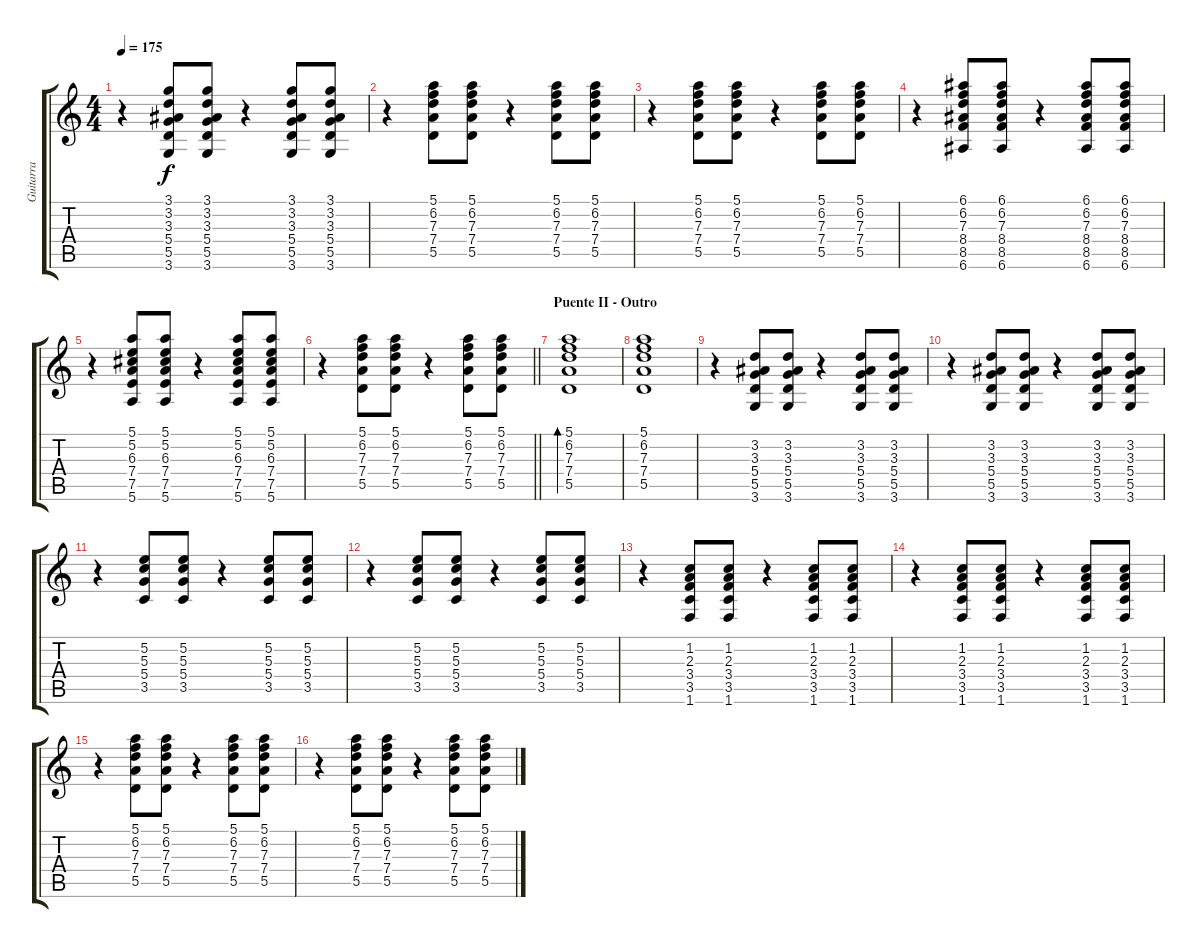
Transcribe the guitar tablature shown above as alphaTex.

\track ("Guitarra" "Guitarra") {instrument acousticguitarsteel}
\staff {score tabs}
\tuning (E4 B3 G3 D3 A2 E2) {hide}
\ts (4 4)
\tempo 175
\clef g2
\ks c
r.4{dy f} (3.1 3.2 3.3 5.4 5.5 3.6).8 (3.1 3.2 3.3 5.4 5.5 3.6).8 r.4 (3.1 3.2 3.3 5.4 5.5 3.6).8 (3.1 3.2 3.3 5.4 5.5 3.6).8 |
r.4 (5.1 6.2 7.3 7.4 5.5).8 (5.1 6.2 7.3 7.4 5.5).8 r.4 (5.1 6.2 7.3 7.4 5.5).8 (5.1 6.2 7.3 7.4 5.5).8 |
r.4 (5.1 6.2 7.3 7.4 5.5).8 (5.1 6.2 7.3 7.4 5.5).8 r.4 (5.1 6.2 7.3 7.4 5.5).8 (5.1 6.2 7.3 7.4 5.5).8 |
r.4 (6.1 6.2 7.3 8.4 8.5 6.6).8 (6.1 6.2 7.3 8.4 8.5 6.6).8 r.4 (6.1 6.2 7.3 8.4 8.5 6.6).8 (6.1 6.2 7.3 8.4 8.5 6.6).8 |
r.4 (5.1 5.2 6.3 7.4 7.5 5.6).8 (5.1 5.2 6.3 7.4 7.5 5.6).8 r.4 (5.1 5.2 6.3 7.4 7.5 5.6).8 (5.1 5.2 6.3 7.4 7.5 5.6).8 |
\barLineRight lightlight
r.4 (5.1 6.2 7.3 7.4 5.5).8 (5.1 6.2 7.3 7.4 5.5).8 r.4 (5.1 6.2 7.3 7.4 5.5).8 (5.1 6.2 7.3 7.4 5.5).8 |
\section ("" "Puente II - Outro")
(5.1 6.2 7.3 7.4 5.5).1{bd 240} |
(5.1 6.2 7.3 7.4 5.5).1 |
r.4 (3.2 3.3 5.4 5.5 3.6).8 (3.2 3.3 5.4 5.5 3.6).8 r.4 (3.2 3.3 5.4 5.5 3.6).8 (3.2 3.3 5.4 5.5 3.6).8 |
r.4 (3.2 3.3 5.4 5.5 3.6).8 (3.2 3.3 5.4 5.5 3.6).8 r.4 (3.2 3.3 5.4 5.5 3.6).8 (3.2 3.3 5.4 5.5 3.6).8 |
r.4 (5.2 5.3 5.4 3.5).8 (5.2 5.3 5.4 3.5).8 r.4 (5.2 5.3 5.4 3.5).8 (5.2 5.3 5.4 3.5).8 |
r.4 (5.2 5.3 5.4 3.5).8 (5.2 5.3 5.4 3.5).8 r.4 (5.2 5.3 5.4 3.5).8 (5.2 5.3 5.4 3.5).8 |
r.4 (1.2 2.3 3.4 3.5 1.6).8 (1.2 2.3 3.4 3.5 1.6).8 r.4 (1.2 2.3 3.4 3.5 1.6).8 (1.2 2.3 3.4 3.5 1.6).8 |
r.4 (1.2 2.3 3.4 3.5 1.6).8 (1.2 2.3 3.4 3.5 1.6).8 r.4 (1.2 2.3 3.4 3.5 1.6).8 (1.2 2.3 3.4 3.5 1.6).8 |
r.4 (5.1 6.2 7.3 7.4 5.5).8 (5.1 6.2 7.3 7.4 5.5).8 r.4 (5.1 6.2 7.3 7.4 5.5).8 (5.1 6.2 7.3 7.4 5.5).8 |
r.4 (5.1 6.2 7.3 7.4 5.5).8 (5.1 6.2 7.3 7.4 5.5).8 r.4 (5.1 6.2 7.3 7.4 5.5).8 (5.1 6.2 7.3 7.4 5.5).8
